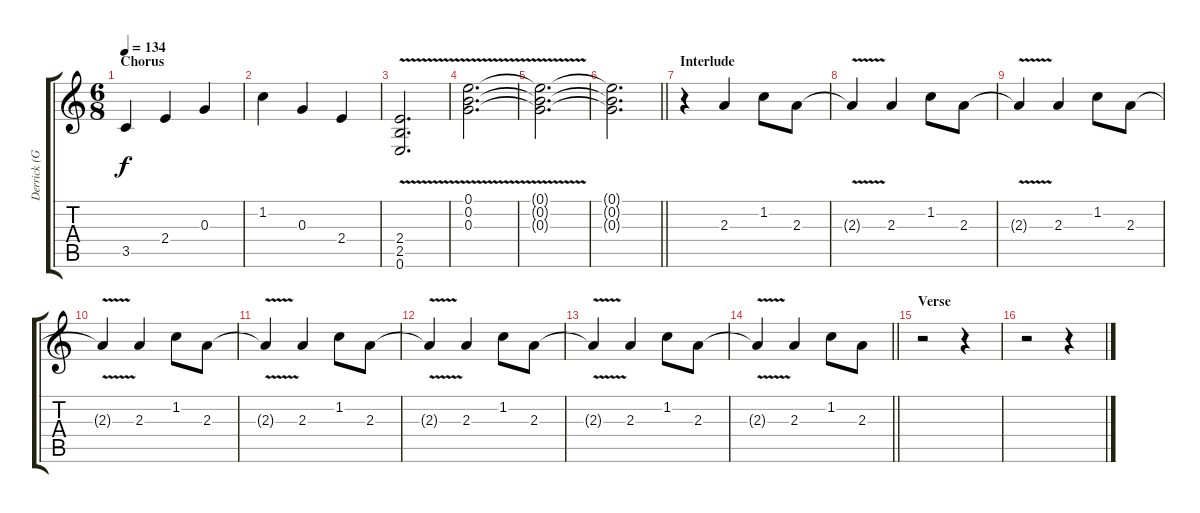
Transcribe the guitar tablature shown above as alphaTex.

\track ("Derrick (Guitar)" "Derrick (G") {instrument electricguitarjazz}
\staff {score tabs}
\tuning (E4 B3 G3 D3 A2 E2) {hide}
\ts (6 8)
\section ("" "Chorus")
\tempo 134
\clef g2
\ks c
3.5.4{dy f} 2.4.4 0.3.4 |
1.2.4 0.3.4 2.4.4 |
(2.4{v} 2.5{v} 0.6{v}).2{d} |
(0.1{v} 0.2{v} 0.3{v}).2{d} |
(0.1{t} 0.2{t} 0.3{t}).2{d} |
\barLineRight lightlight
(0.1{t} 0.2{t} 0.3{t}).2{d} |
\section ("" "Interlude")
r.4 2.3.4 1.2.8 2.3.8 |
2.3{v t}.4 2.3.4 1.2.8 2.3.8 |
2.3{v t}.4 2.3.4 1.2.8 2.3.8 |
2.3{v t}.4 2.3.4 1.2.8 2.3.8 |
2.3{v t}.4 2.3.4 1.2.8 2.3.8 |
2.3{v t}.4 2.3.4 1.2.8 2.3.8 |
2.3{v t}.4 2.3.4 1.2.8 2.3.8 |
\barLineRight lightlight
2.3{v t}.4 2.3.4 1.2.8 2.3.8 |
\section ("" "Verse")
r.2 r.4 |
r.2 r.4
